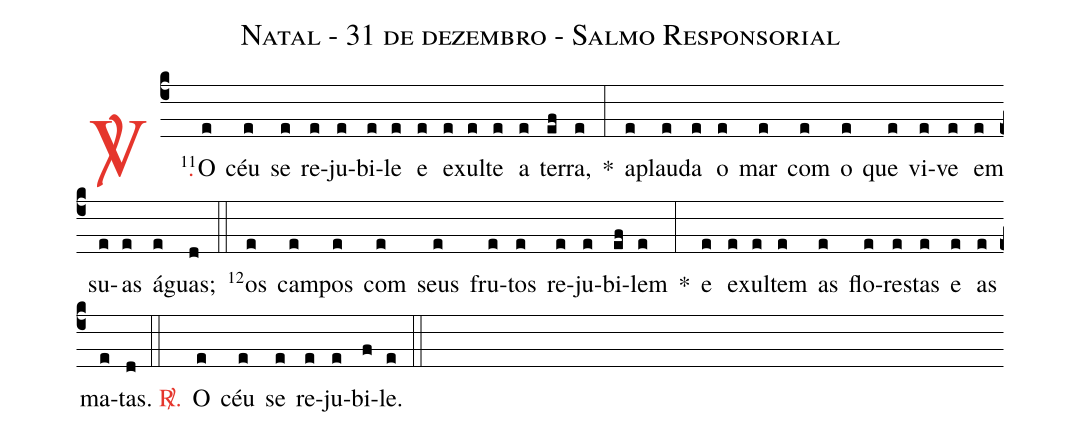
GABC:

name: Natal - 31 de dezembro - Salmo Responsorial;
%%
(c4)

<c><sp>V/</sp>.</c>() <v>\VSup{11}</v>O(e) céu(e) se(e) re(e)ju(e)bi(e)le(e) e(e) e(e)xul(e)te(e) a(e) ter(ef)ra,(e) *(:)
a(e)plau(e)da(e) o(e) mar(e) com(e) o(e) que(e) vi(e)ve(e) em(e) su(e)as(e) á(e)guas;(d)

(::)

<v>\VSup{12}</v>os(e) cam(e)pos(e) com(e) seus(e) fru(e)tos(e) re(e)ju(e)bi(ef)lem(e) *(:)
e(e) e(e)xul(e)tem(e) as(e) flo(e)res(e)tas(e) e(e) as(e) ma(e)tas.(d)

(::)

<c><sp>R/</sp>.</c>() O(e) céu(e) se(e) re(e)ju(e)bi(f)le.(e)

(::)
